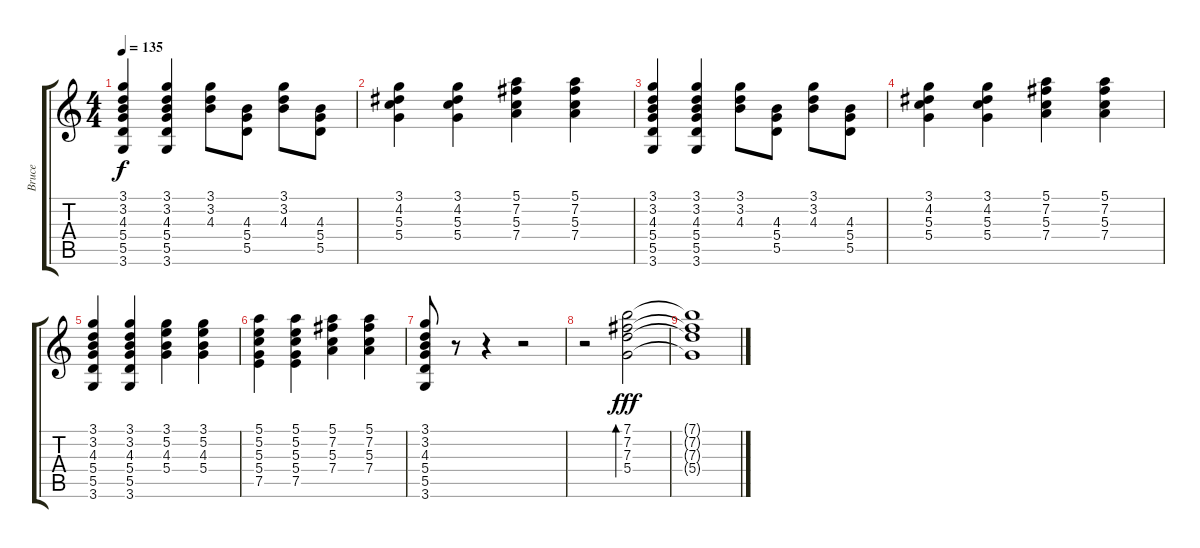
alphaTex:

\track ("Bruce" "Bruce") {instrument electricguitarjazz}
\staff {score tabs}
\tuning (E4 B3 G3 D3 A2 E2) {hide}
\ts (4 4)
\tempo 135
\clef g2
\ks c
(3.1 3.2 4.3 5.4 5.5 3.6).4{dy f} (3.1 3.2 4.3 5.4 5.5 3.6).4 (3.1 3.2 4.3).8 (4.3 5.4 5.5).8 (3.1 3.2 4.3).8 (4.3 5.4 5.5).8 |
(3.1 4.2 5.3 5.4).4 (3.1 4.2 5.3 5.4).4 (5.1 7.2 5.3 7.4).4 (5.1 7.2 5.3 7.4).4 |
(3.1 3.2 4.3 5.4 5.5 3.6).4 (3.1 3.2 4.3 5.4 5.5 3.6).4 (3.1 3.2 4.3).8 (4.3 5.4 5.5).8 (3.1 3.2 4.3).8 (4.3 5.4 5.5).8 |
(3.1 4.2 5.3 5.4).4 (3.1 4.2 5.3 5.4).4 (5.1 7.2 5.3 7.4).4 (5.1 7.2 5.3 7.4).4 |
(3.1 3.2 4.3 5.4 5.5 3.6).4 (3.1 3.2 4.3 5.4 5.5 3.6).4 (3.1 5.2 4.3 5.4).4 (3.1 5.2 4.3 5.4).4 |
(5.1 5.2 5.3 5.4 7.5).4 (5.1 5.2 5.3 5.4 7.5).4 (5.1 7.2 5.3 7.4).4 (5.1 7.2 5.3 7.4).4 |
(3.1 3.2 4.3 5.4 5.5 3.6).8 r.8 r.4 r.2 |
r.2 (7.1 7.2 7.3 5.4).2{bd 240 dy fff} |
(7.1{t} 7.2{t} 7.3{t} 5.4{t}).1
